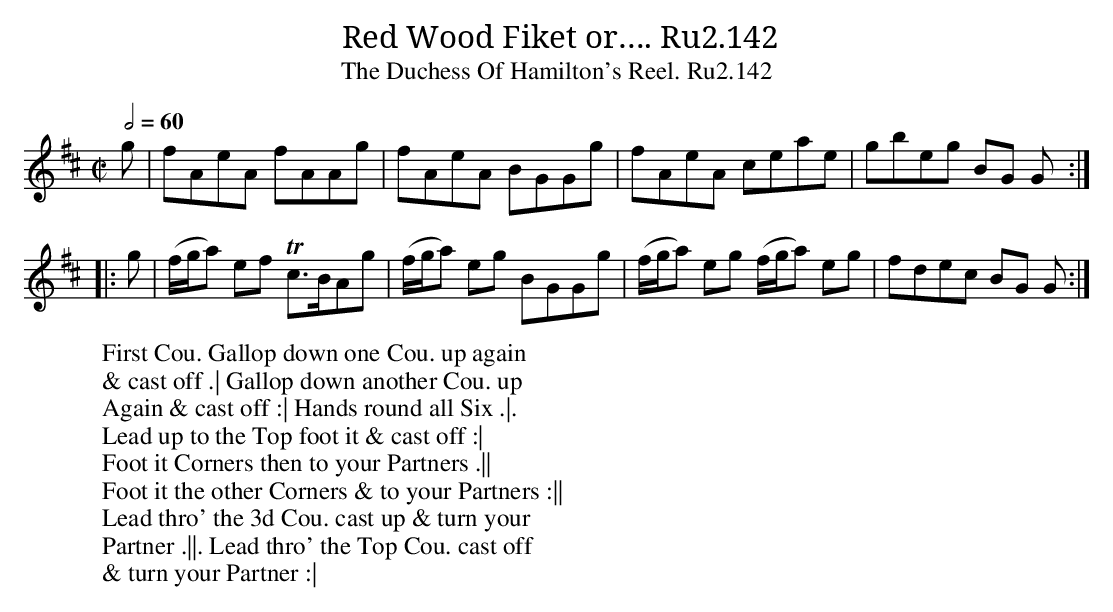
X:1
T:Red Wood Fiket or…. Ru2.142
T:Duchess Of Hamilton's Reel. Ru2.142, The
M:C|
L:1/8
W:First Cou. Gallop down one Cou. up again
W:& cast off .| Gallop down another Cou. up
W:Again & cast off :| Hands round all Six .|.
W:Lead up to the Top foot it & cast off :|
W:Foot it Corners then to your Partners .||
W:Foot it the other Corners & to your Partners :||
W:Lead thro' the 3d Cou. cast up & turn your
W:Partner .||. Lead thro' the Top Cou. cast off
W:& turn your Partner :|
Q:1/2=60
K:Amix
g | fAeA fAAg | fAeA BGGg | fAeA ceae | gbeg BG G :|
|: g | (f/g/a) ef Tc>BAg | (f/g/a) eg BGGg | (f/g/a) eg (f/g/a) eg | fdec BG G :|
